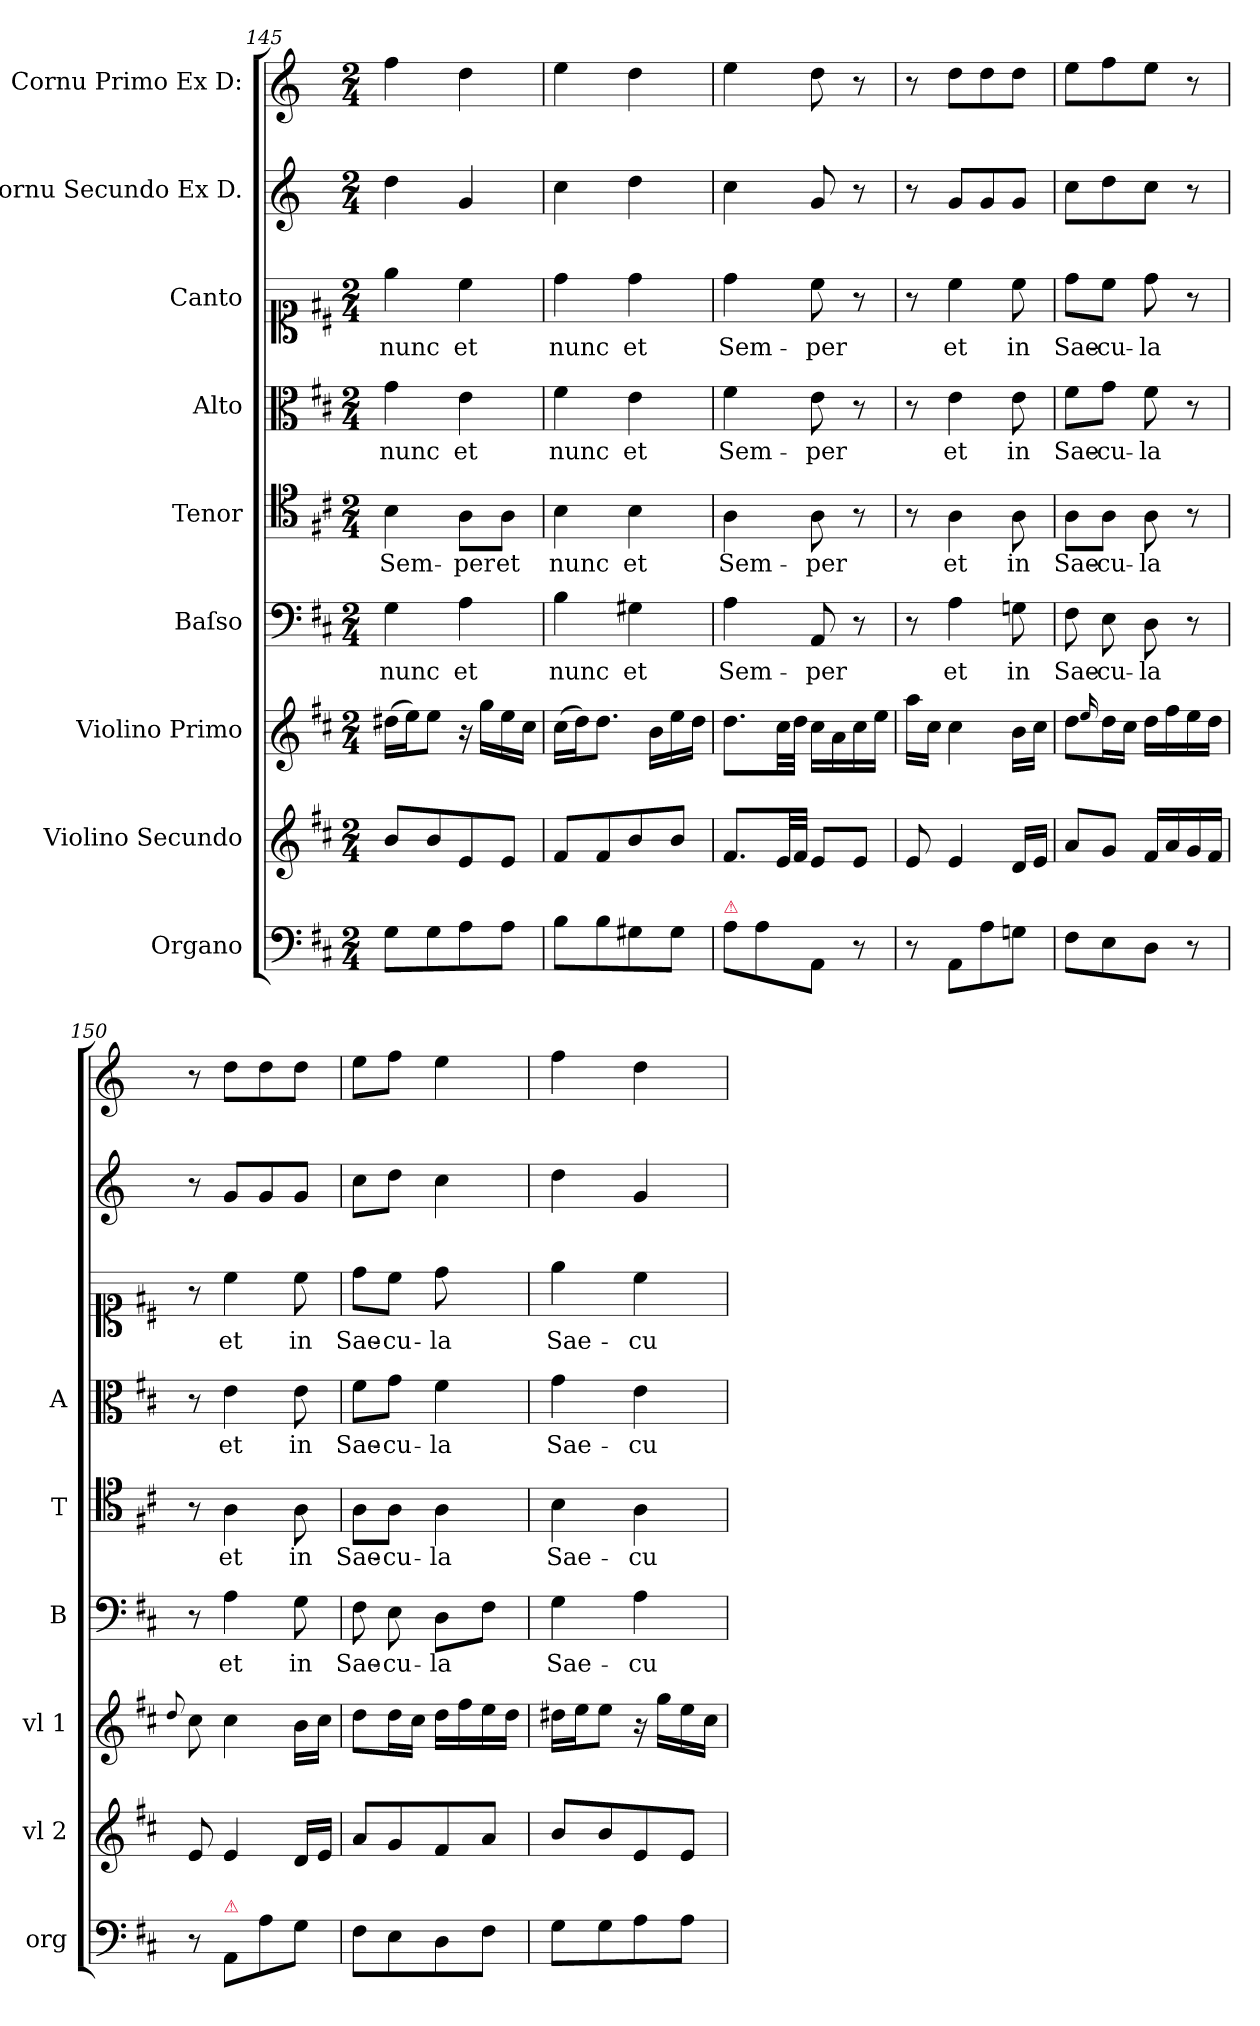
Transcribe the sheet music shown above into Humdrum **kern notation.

**kern	**kern	**kern	**kern	**text	**kern	**text	**kern	**text	**kern	**text	**kern	**kern
*part9	*part8	*part7	*part6	*part6	*part5	*part5	*part4	*part4	*part3	*part3	*part2	*part1
*staff9	*staff8	*staff7	*staff6	*staff6	*staff5	*staff5	*staff4	*staff4	*staff3	*staff3	*staff2	*staff1
*I"Organo	*I"Violino Secundo	*I"Violino Primo	*I"Baſso	*	*I"Tenor	*	*I"Alto	*	*I"Canto	*	*I"Cornu Secundo Ex D.	*I"Cornu Primo Ex D:
*I'org	*I'vl 2	*I'vl 1	*I'B	*	*I'T	*	*I'A	*	*	*	*	*
*clefF4	*clefG2	*clefG2	*clefF4	*	*clefC4	*	*clefC3	*	*clefC1	*	*clefG2	*clefG2
*	*	*	*	*	*	*	*	*	*	*	*ITrd6c10	*ITrd6c10
*k[f#c#]	*k[f#c#]	*k[f#c#]	*k[f#c#]	*	*k[f#c#]	*	*k[f#c#]	*	*k[f#c#]	*	*k[f#c#]	*k[f#c#]
*D:	*D:	*D:	*D:	*	*D:	*	*D:	*	*D:	*	*D:	*D:
*M2/4	*M2/4	*M2/4	*M2/4	*	*M2/4	*	*M2/4	*	*M2/4	*	*M2/4	*M2/4
=145	=145	=145	=145	=145	=145	=145	=145	=145	=145	=145	=145	=145
8G\L	8b/L	(16dd#X\LL	4G\	nunc	4B\	Sem-	4g\	nunc	4ee\	nunc	4e\	4g\
.	.	16ee\J)	.	.	.	.	.	.	.	.	.	.
8G\	8b/	8ee\J	.	.	.	.	.	.	.	.	.	.
8A\	8e/	16r	4A\	et	8A\L	-per	4e\	et	4cc#\	et	4A/	4e\
.	.	16gg\LL	.	.	.	.	.	.	.	.	.	.
8A\J	8e/J	16ee\	.	.	8A\J	et	.	.	.	.	.	.
.	.	16cc#\JJ	.	.	.	.	.	.	.	.	.	.
=146	=146	=146	=146	=146	=146	=146	=146	=146	=146	=146	=146	=146
!	!	!	!	!LO:LY:i	!	!	!	!	!	!	!	!
8B\L	8f#/L	(16cc#\LL	4B\	nunc	4B\	nunc	4f#\	nunc	4dd\	nunc	4d\	4f#\
.	.	16dd\J)	.	.	.	.	.	.	.	.	.	.
8B\	8f#/	8.dd\J	.	.	.	.	.	.	.	.	.	.
!	!	!	!	!LO:LY:i	!	!	!	!	!	!	!	!
8G#X\	8b/	.	4G#X\	et	4B\	et	4e\	et	4dd\	et	4e\	4e\
.	.	16b\LL	.	.	.	.	.	.	.	.	.	.
8G#\J	8b/J	16ee\	.	.	.	.	.	.	.	.	.	.
.	.	16dd\JJ	.	.	.	.	.	.	.	.	.	.
=147	=147	=147	=147	=147	=147	=147	=147	=147	=147	=147	=147	=147
!LO:TX:a:color=crimson:t=⚠	!	!	!	!	!	!	!	!	!	!	!	!
8A\L	8.f#/L	8.dd\L	4A\	Sem-	4A\	Sem-	4f#\	Sem-	4dd\	Sem-	4d\	4f#\
8A\	.	.	.	.	.	.	.	.	.	.	.	.
.	32e/LL	32cc#\LL	.	.	.	.	.	.	.	.	.	.
.	32f#/JJJ	32dd\JJJ	.	.	.	.	.	.	.	.	.	.
8AA/J	8e/L	16cc#\LL	8AA/	-per	8A\	-per	8e\	-per	8cc#\	-per	8A/	8e\
.	.	16a\	.	.	.	.	.	.	.	.	.	.
8r	8e/J	16cc#\	8r	.	8r	.	8r	.	8r	.	8r	8r
.	.	16ee\JJ	.	.	.	.	.	.	.	.	.	.
=148	=148	=148	=148	=148	=148	=148	=148	=148	=148	=148	=148	=148
8r	8e/	16aa\LL	8r	.	8r	.	8r	.	8r	.	8r	8r
.	.	16cc#\JJ	.	.	.	.	.	.	.	.	.	.
8AA/L	4e/	4cc#\	4A\	et	4A\	et	4e\	et	4cc#\	et	8A/L	8e\L
8A\	.	.	.	.	.	.	.	.	.	.	8A/	8e\
8Gn\J	16d/LL	16b\LL	8Gn\	in	8A\	in	8e\	in	8cc#\	in	8A/J	8e\J
.	16e/JJ	16cc#\JJ	.	.	.	.	.	.	.	.	.	.
=149	=149	=149	=149	=149	=149	=149	=149	=149	=149	=149	=149	=149
8F#\L	8a/L	8dd\L	8F#\	Sae-	8A\L	Sae-	8f#\L	Sae-	8dd\L	Sae-	8d\L	8f#\L
.	.	16qqee/	.	.	.	.	.	.	.	.	.	.
8E\	8g/J	16dd\L	8E\	-cu-	8A\J	-cu-	8g\J	-cu-	8cc#\J	-cu-	8e\	8g\
.	.	16cc#\JJ	.	.	.	.	.	.	.	.	.	.
8D\J	16f#/LL	16dd\LL	8D\	-la	8A\	-la	8f#\	-la	8dd\	-la	8d\J	8f#\J
.	16a/	16ff#\	.	.	.	.	.	.	.	.	.	.
8r	16g/	16ee\	8r	.	8r	.	8r	.	8r	.	8r	8r
.	16f#/JJ	16dd\JJ	.	.	.	.	.	.	.	.	.	.
=150	=150	=150	=150	=150	=150	=150	=150	=150	=150	=150	=150	=150
.	.	8qqdd/	.	.	.	.	.	.	.	.	.	.
8r	8e/	8cc#\	8r	.	8r	.	8r	.	8r	.	8r	8r
!LO:TX:a:color=crimson:t=⚠	!	!	!	!	!	!	!	!	!	!	!	!
!	!	!	!	!	!	!	!	!LO:LY:i	!	!	!	!
8AA/L	4e/	4cc#\	4A\	et	4A\	et	4e\	et	4cc#\	et	8A/L	8e\L
8A\	.	.	.	.	.	.	.	.	.	.	8A/	8e\
!	!	!	!	!	!	!	!	!LO:LY:i	!	!	!	!
8G\J	16d/LL	16b\LL	8G\	in	8A\	in	8e\	in	8cc#\	in	8A/J	8e\J
.	16e/JJ	16cc#\JJ	.	.	.	.	.	.	.	.	.	.
=151	=151	=151	=151	=151	=151	=151	=151	=151	=151	=151	=151	=151
!	!	!	!	!	!	!	!	!LO:LY:i	!	!	!	!
8F#\L	8a/L	8dd\L	8F#\	Sae-	8A\L	Sae-	8f#\L	Sae-	8dd\L	Sae-	8d\L	8f#\L
!	!	!	!	!	!	!	!	!LO:LY:i	!	!	!	!
8E\	8g/	16dd\L	8E\	-cu-	8A\J	-cu-	8g\J	-cu-	8cc#\J	-cu-	8e\J	8g\J
.	.	16cc#\JJ	.	.	.	.	.	.	.	.	.	.
!	!	!	!	!	!	!	!	!LO:LY:i	!LO:N:vis=8	!	!	!
8D\	8f#/	16dd\LL	8D\L	-la	4A\	-la	4f#\	-la	4dd\	-la	4d\	4f#\
.	.	16ff#\	.	.	.	.	.	.	.	.	.	.
8F#\J	8a/J	16ee\	8F#\J	.	.	.	.	.	.	.	.	.
.	.	16dd\JJ	.	.	.	.	.	.	.	.	.	.
=152	=152	=152	=152	=152	=152	=152	=152	=152	=152	=152	=152	=152
8G\L	8b/L	16dd#X\LL	4G\	Sae-	4B\	Sae-	4g\	Sae-	4ee\	Sae-	4e\	4g\
.	.	16ee\J	.	.	.	.	.	.	.	.	.	.
8G\	8b/	8ee\J	.	.	.	.	.	.	.	.	.	.
8A\	8e/	16r	4A\	-cu-	4A\	-cu-	4e\	-cu-	4cc#\	-cu-	4A/	4e\
.	.	16gg\LL	.	.	.	.	.	.	.	.	.	.
8A\J	8e/J	16ee\	.	.	.	.	.	.	.	.	.	.
.	.	16cc#\JJ	.	.	.	.	.	.	.	.	.	.
=	=	=	=	=	=	=	=	=	=	=	=	=
*-	*-	*-	*-	*-	*-	*-	*-	*-	*-	*-	*-	*-
